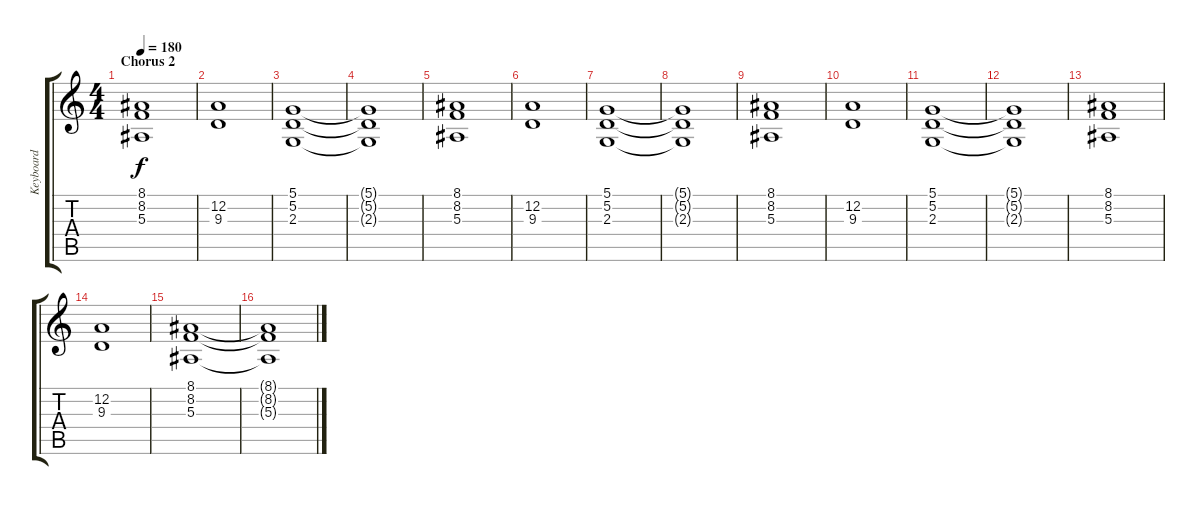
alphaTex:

\track ("Keyboard" "Keyboard") {instrument stringensemble1}
\staff {score tabs}
\tuning (D4 A3 F3 C3 G2 C2) {hide}
\ts (4 4)
\section ("" "Chorus 2")
\tempo 180
\clef g2
\ks c
(8.1 8.2 5.3).1{dy f} |
(12.2 9.3).1 |
(5.1 5.2 2.3).1 |
(5.1{t} 5.2{t} 2.3{t}).1 |
(8.1 8.2 5.3).1 |
(12.2 9.3).1 |
(5.1 5.2 2.3).1 |
(5.1{t} 5.2{t} 2.3{t}).1 |
(8.1 8.2 5.3).1 |
(12.2 9.3).1 |
(5.1 5.2 2.3).1 |
(5.1{t} 5.2{t} 2.3{t}).1 |
(8.1 8.2 5.3).1 |
(12.2 9.3).1 |
(8.1 8.2 5.3).1 |
(8.1{t} 8.2{t} 5.3{t}).1
